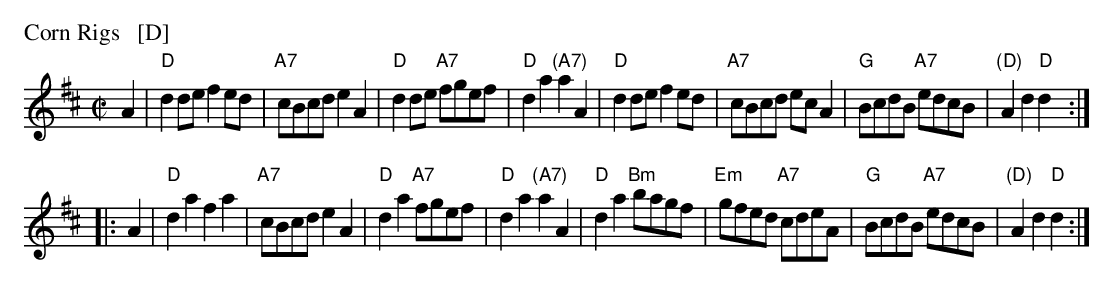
X:1
P: Corn Rigs   [D]
M: C|
L: 1/8
K: D
A2 |\
"D"d2de f2ed | "A7"cBcd e2A2 |\
"D"d2de "A7"fgef | "D"d2a2 "(A7)"a2A2 |\
"D"d2de f2ed | "A7"cBcd ecA2 |\
"G"BcdB "A7"edcB | "(D)"A2d2 "D"d2 :|
|: A2 |\
"D"d2a2 f2a2 | "A7"cBcd e2A2 |\
"D"d2a2 "A7"fgef | "D"d2a2 "(A7)"a2A2 |\
"D"d2a2 "Bm"bagf | "Em"gfed "A7"cdeA |\
"G"BcdB "A7"edcB | "(D)"A2d2 "D"d2 :|
